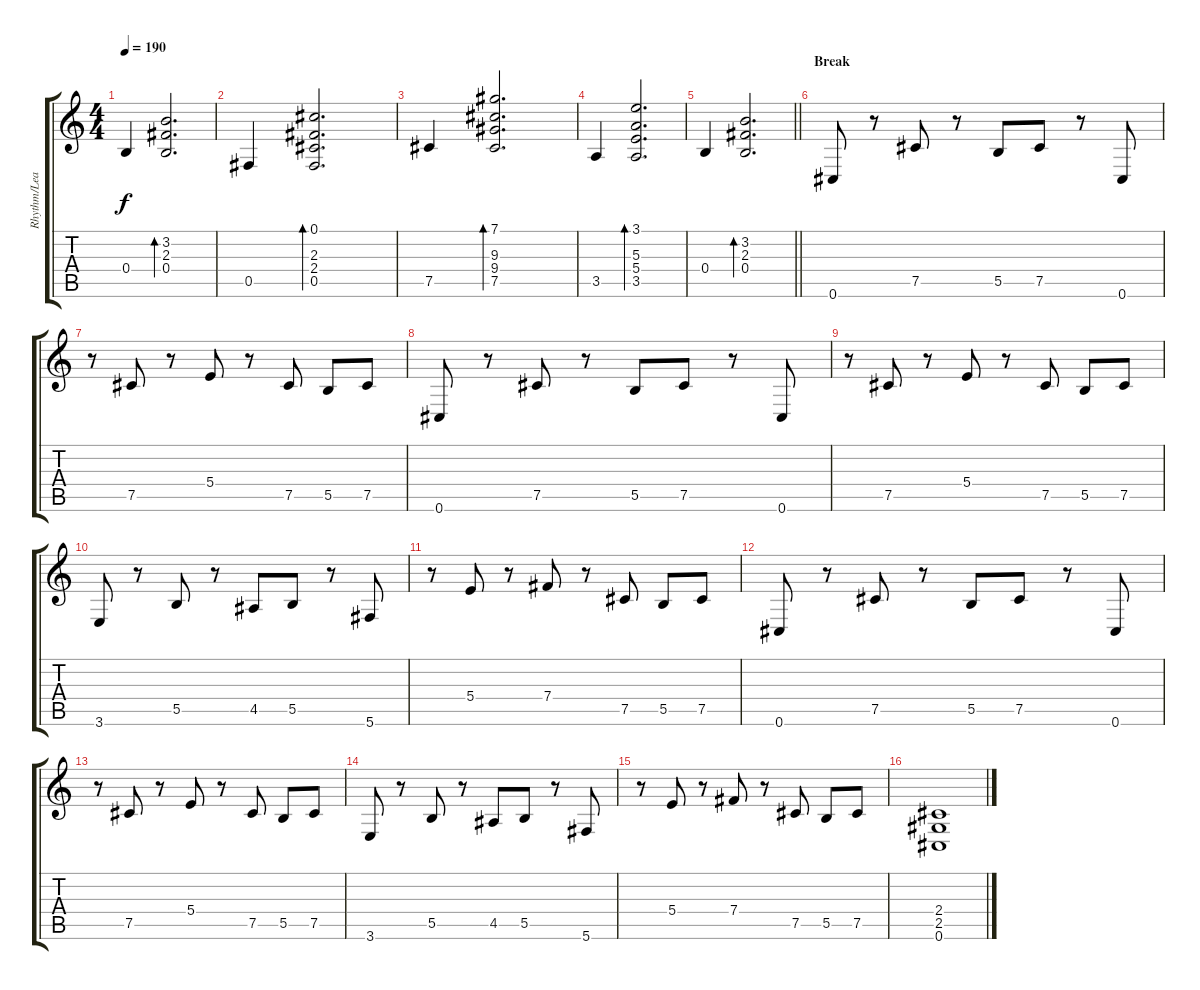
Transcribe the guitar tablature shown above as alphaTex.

\track ("Rhythm/Lead Guitar" "Rhythm/Lea") {instrument overdrivenguitar}
\staff {score tabs}
\tuning (Db4 Ab3 E3 B2 Gb2 Db2) {hide}
\ts (4 4)
\tempo 190
\clef g2
\ks c
0.4.4{dy f} (3.2 2.3 0.4).2{d bd 480} |
0.5.4 (0.1 2.3 2.4 0.5).2{d bd 480} |
7.5.4 (7.1 9.3 9.4 7.5).2{d bd 480} |
3.5.4 (3.1 5.3 5.4 3.5).2{d bd 480} |
\barLineRight lightlight
0.4.4 (3.2 2.3 0.4).2{d bd 480} |
\section ("" "Break")
0.6.8{volume 13 balance 0} r.8 7.5.8 r.8 5.5.8 7.5.8 r.8 0.6.8 |
r.8 7.5.8 r.8 5.4.8 r.8 7.5.8 5.5.8 7.5.8 |
0.6.8 r.8 7.5.8 r.8 5.5.8 7.5.8 r.8 0.6.8 |
r.8 7.5.8 r.8 5.4.8 r.8 7.5.8 5.5.8 7.5.8 |
3.6.8 r.8 5.5.8 r.8 4.5.8 5.5.8 r.8 5.6.8 |
r.8 5.4.8 r.8 7.4.8 r.8 7.5.8 5.5.8 7.5.8 |
0.6.8 r.8 7.5.8 r.8 5.5.8 7.5.8 r.8 0.6.8 |
r.8 7.5.8 r.8 5.4.8 r.8 7.5.8 5.5.8 7.5.8 |
3.6.8 r.8 5.5.8 r.8 4.5.8 5.5.8 r.8 5.6.8 |
r.8 5.4.8 r.8 7.4.8 r.8 7.5.8 5.5.8 7.5.8 |
(2.4 2.5 0.6).1{volume 13}
